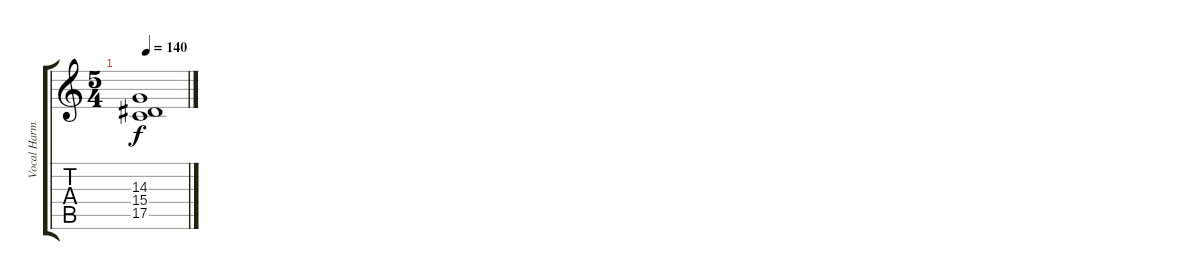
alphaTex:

\track ("Vocal Harmonies" "Vocal Harm") {instrument choiraahs}
\staff {score tabs}
\tuning (D4 A3 F3 C3 G2 D2) {hide}
\ts (5 4)
\tempo 140
\clef g2
\ks c
(14.3 15.4 17.5).1{dy f}
